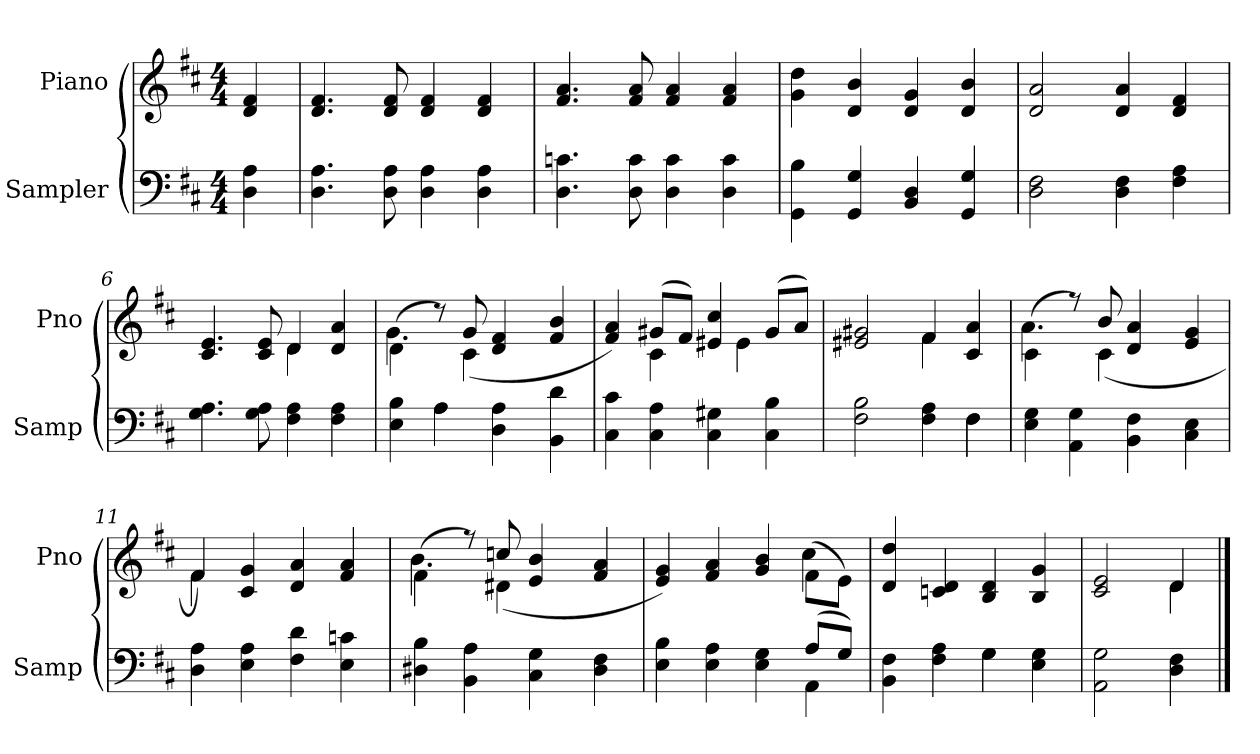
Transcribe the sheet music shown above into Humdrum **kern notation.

**kern	**kern
*part2	*part1
*staff2	*staff1
*I"Sampler	*I"Piano
*I'Samp	*I'Pno
*clefF4	*clefG2
*k[f#c#]	*k[f#c#]
*D:	*D:
*M4/4	*M4/4
=1	=1
4D 4A	4d 4f#
=2	=2
4.D 4.A	4.d 4.f#
8D 8A	8d 8f#
4D 4A	4d 4f#
4D 4A	4d 4f#
=3	=3
4.D 4.cn	4.f# 4.a
8D 8c	8f# 8a
4D 4c	4f# 4a
4D 4c	4f# 4a
=4	=4
4GG 4B	4g 4dd
4GG 4G	4d 4b
4BB 4D	4d 4g
4GG 4G	4d 4b
=5	=5
2D 2F#	2d 2a
4D 4F#	4d 4a
4F# 4A	4d 4f#
=6	=6
*	*^
4.G 4.A	4.c# 4.e	2ryy
8G 8A	8c# 8e	.
4F# 4A	4d/	4d
4F# 4A	4d 4a	4ryy
=7	=7	=7
*^	*	*
4E 4B	4ryy	(4d\	4.g
4A\	4A	8r)	.
.	.	8g/	(4c#
4D 4A	2ryy	4d 4f#	.
.	.	.	4.ryy
4BB 4d	.	4f# 4b	.
*v	*v	*	*
=8	=8	=8
4C# 4c#	4f# 4a)	4ryy
4C# 4A	(8g#X/L	4c#
.	8f#/J)	.
4C# 4G#X	4e#X 4cc#	8ryy
.	.	4e#
4C# 4B	(8g#/L	.
.	8a/J)	8ryy
=9	=9	=9
*^	*	*
2F# 2B	2.ryy	2e#X 2g#X	2ryy
4F# 4A	.	4f#/	4f#
4F#\	4F#	4c# 4a	4ryy
*v	*v	*	*
=10	=10	=10
4E 4G	(4c#\	4.a
4AA 4G	8r)	.
.	8b/	(4c#
4BB 4F#	4d 4a	.
.	.	4.ryy
4C# 4E	4e 4g	.
=11	=11	=11
4D 4A	4f#/)	4f#
4E 4A	4c# 4g	2.ryy
4F# 4d	4d 4a	.
4E 4cn	4f# 4a	.
=12	=12	=12
4D#X 4B	(4f#\	4.b
4BB 4A	8r)	.
.	8ccn/	(4d#X
4C# 4G	4e 4b	.
.	.	4.ryy
4D# 4F#	4f# 4a	.
=13	=13	=13
*^	*	*
4E 4B	2.ryy	4e 4g)	2.ryy
4E 4A	.	4f# 4a	.
4E 4G	.	4g 4b	.
(8A/L	4AA	(8f#\L	4cc#
8G/J)	.	8e\J)	.
*	*	*v	*v
=14	=14	=14
4BB 4F#	2ryy	4d 4dd
4F# 4A	.	4cn 4d
4G\	4G	4B 4d
4E 4G	4ryy	4B 4g
*v	*v	*
=15	=15
*	*^
2AA 2G	2c# 2e	2ryy
4D 4F#	4d/	4d
*	*v	*v
==	==
*-	*-
